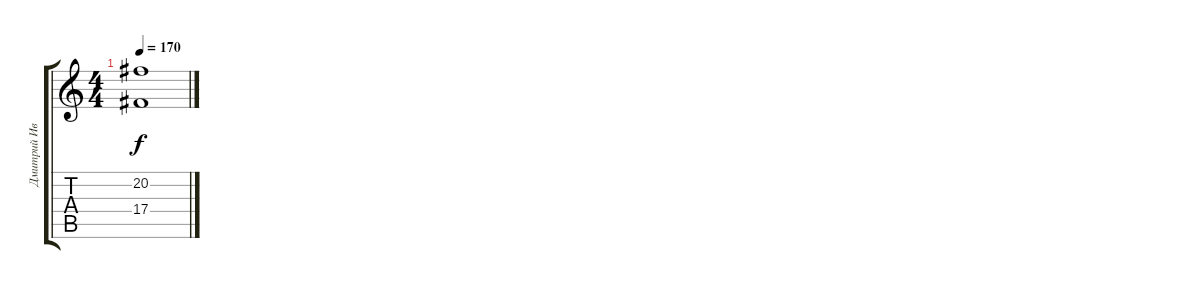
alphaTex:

\track ("Дмитрий Иванов" "Дмитрий Ив") {instrument frenchhorn}
\staff {score tabs}
\tuning (Eb4 Bb3 Gb3 Db3 Ab2 Eb2) {hide}
\ts (4 4)
\tempo 170
\clef g2
\ks c
(20.2{t} 17.4{t}).1{dy f}
